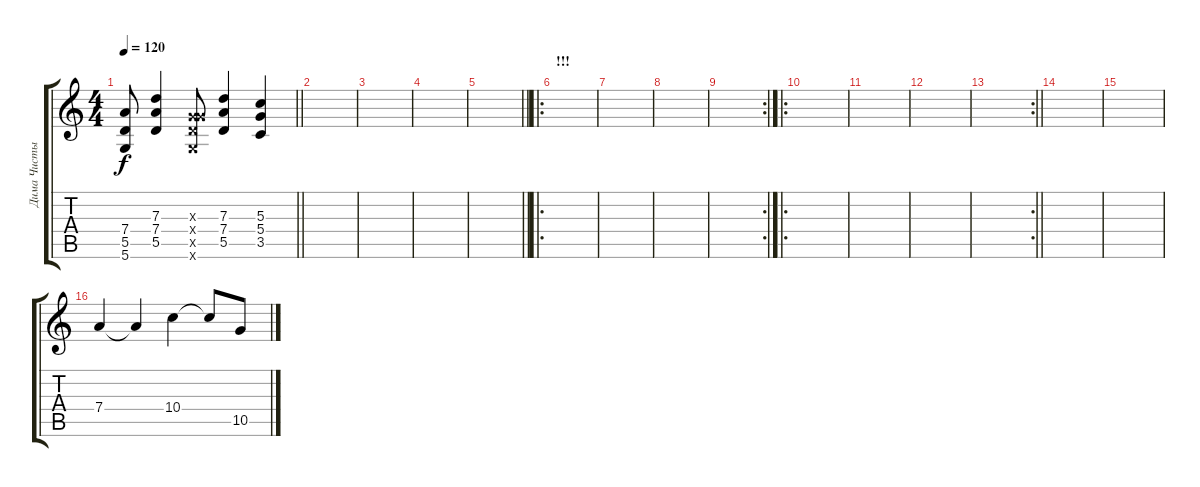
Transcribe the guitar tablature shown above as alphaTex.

\track ("Дима Чистый звук" "Дима Чисты") {instrument acousticguitarsteel}
\staff {score tabs}
\tuning (E4 B3 G3 D3 A2 D2) {hide}
\ts (4 4)
\tempo 120
\clef g2
\barLineRight lightlight
\ks c
(7.4{t} 5.5{t} 5.6{t}).8{dy f} (7.3 7.4 5.5).4 (0.3{x} 5.4{x} 5.5{x} 5.6{x}).8 (7.3 7.4 5.5).4 (5.3 5.4 3.5).4 |
|
|
|
\barLineRight lightlight
|
\ro
\section ("" "!!!")
|
|
|
\rc 2
|
\ro
|
|
|
\rc 2
\barLineRight lightlight
|
|
|
7.4.4 7.4{t}.4 10.4.4 10.4{t}.8 10.5.8
